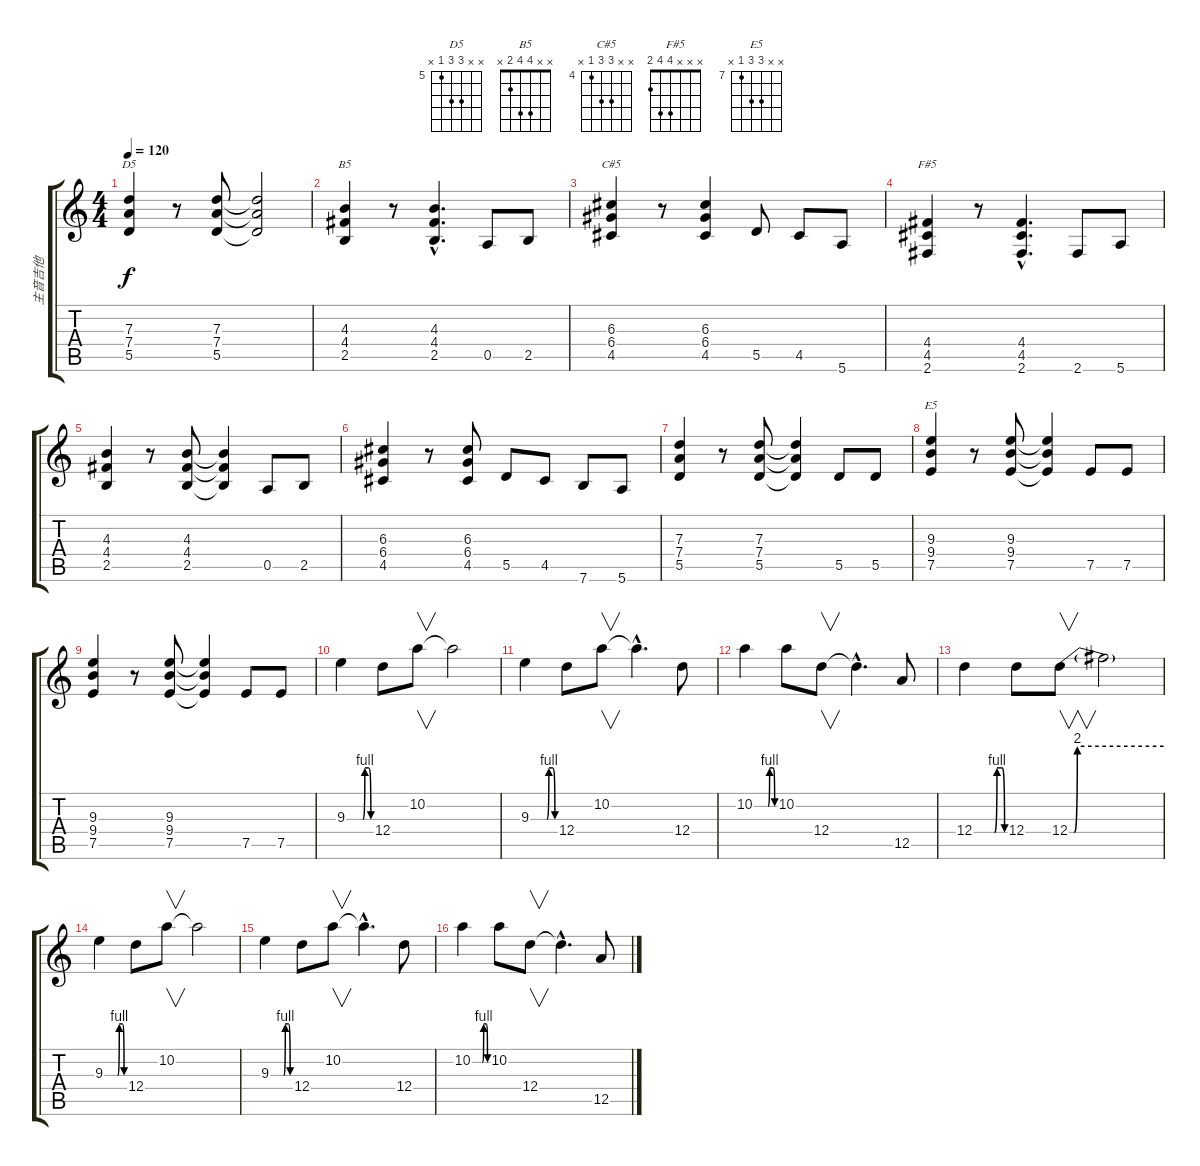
\track ("主音吉他" "主音吉他") {instrument overdrivenguitar}
\staff {score tabs}
\tuning (E4 B3 G3 D3 A2 E2) {hide}
\chord ("D5" x x 7 7 5 x) {firstfret 5}
\chord ("B5" x x 4 4 2 x)
\chord ("C#5" x x 6 6 4 x) {firstfret 4}
\chord ("F#5" x x x 4 4 2)
\chord ("E5" x x 9 9 7 x) {firstfret 7}
\ts (4 4)
\tempo 120
\clef g2
\ks c
(7.3 7.4 5.5).4{ch "D5" dy f} r.8 (7.3 7.4 5.5).8 (7.3{t} 7.4{t} 5.5{t}).2 |
(4.3 4.4 2.5).4{ch "B5"} r.8 (4.3{hac} 4.4{hac} 2.5{hac}).4{d} 0.5.8 2.5.8 |
(6.3 6.4 4.5).4{ch "C#5"} r.8 (6.3 6.4 4.5).4 5.5.8 4.5.8 5.6.8 |
(4.4 4.5 2.6).4{ch "F#5"} r.8 (4.4{hac} 4.5{hac} 2.6{hac}).4{d} 2.6.8 5.6.8 |
(4.3 4.4 2.5).4 r.8 (4.3 4.4 2.5).8 (4.3{t} 4.4{t} 2.5{t}).4 0.5.8 2.5.8 |
(6.3 6.4 4.5).4 r.8 (6.3 6.4 4.5).8 5.5.8 4.5.8 7.6.8 5.6.8 |
(7.3 7.4 5.5).4 r.8 (7.3 7.4 5.5).8 (7.3{t} 7.4{t} 5.5{t}).4 5.5.8 5.5.8 |
(9.3 9.4 7.5).4{ch "E5"} r.8 (9.3 9.4 7.5).8 (9.3{t} 9.4{t} 7.5{t}).4 7.5.8 7.5.8 |
(9.3 9.4 7.5).4 r.8 (9.3 9.4 7.5).8 (9.3{t} 9.4{t} 7.5{t}).4 7.5.8 7.5.8 |
9.3{be (custom 0 0 40 0 45 4 55 4 60 0)}.4 12.4.8 10.2.8{v} 10.2{t}.2 |
9.3{be (custom 0 0 40 0 45 4 55 4 60 0)}.4 12.4.8 10.2.8{v} 10.2{hac t}.4{d} 12.4.8 |
10.2{be (custom 0 0 40 0 45 4 55 4 60 0)}.4 10.2.8 12.4.8{v} 12.4{hac t}.4{d} 12.5.8 |
12.4{be (custom 0 0 40 0 45 4 55 4 60 0)}.4 12.4.8 12.4{be (custom 0 0 3 0 5 8 60 8)}.8{v} 12.4{t}.2 |
9.3{be (custom 0 0 40 0 45 4 55 4 60 0)}.4 12.4.8 10.2.8{v} 10.2{t}.2 |
9.3{be (custom 0 0 40 0 45 4 55 4 60 0)}.4 12.4.8 10.2.8{v} 10.2{hac t}.4{d} 12.4.8 |
10.2{be (custom 0 0 40 0 45 4 55 4 60 0)}.4 10.2.8 12.4.8{v} 12.4{hac t}.4{d} 12.5.8
